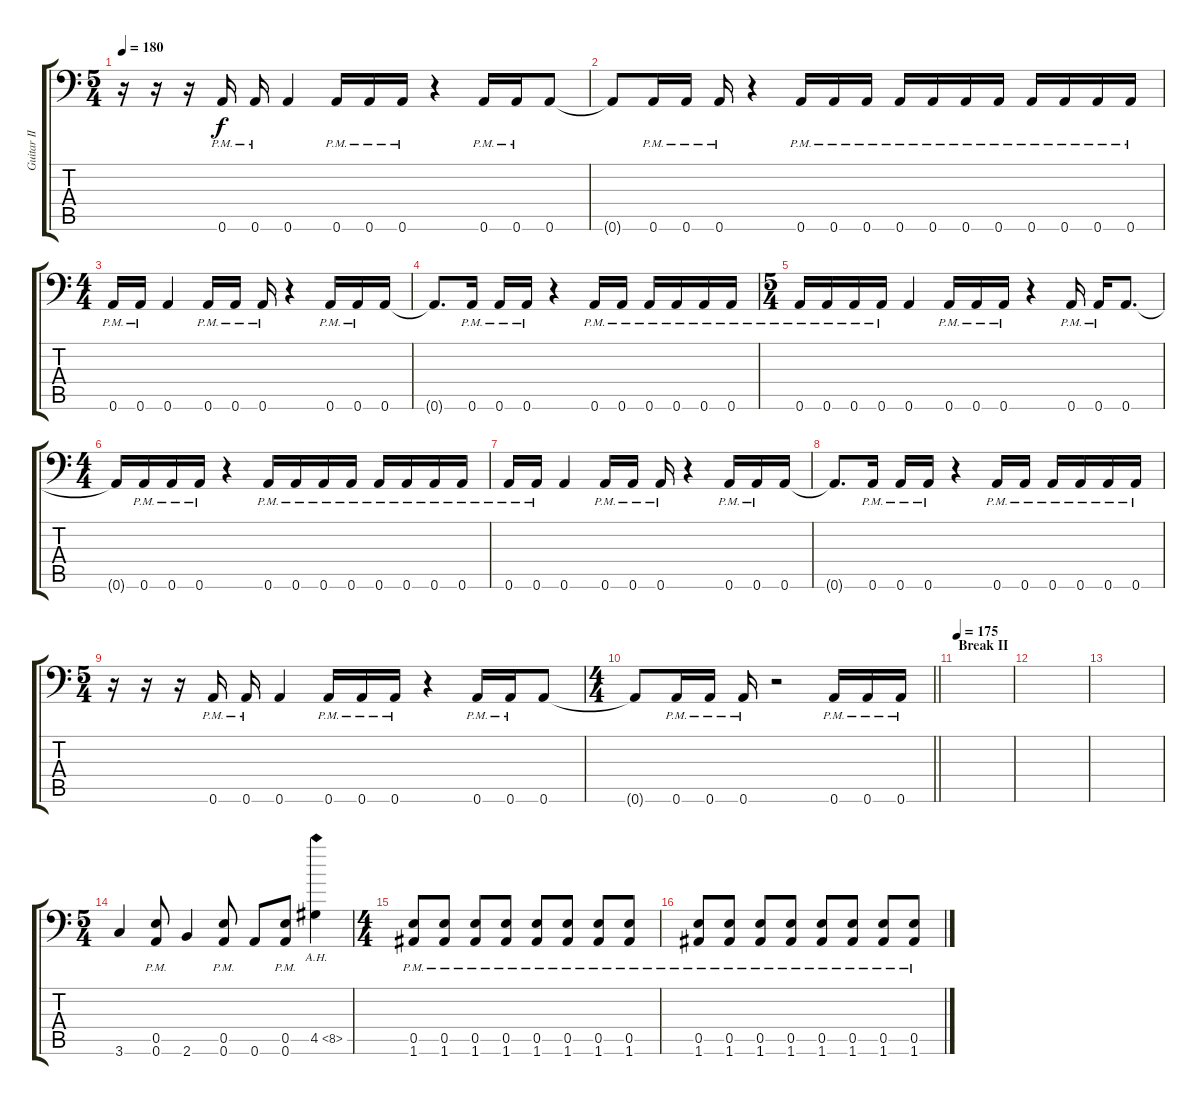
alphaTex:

\track ("Guitar II" "Guitar II") {instrument overdrivenguitar}
\staff {score tabs}
\tuning (B3 Gb3 D3 A2 E2 A1) {hide}
\ts (5 4)
\tempo 180
\clef f4
\ks c
r.16{dy f} r.16 r.16 0.6{pm}.16 0.6{pm}.16 0.6.4 0.6{pm}.16 0.6{pm}.16 0.6{pm}.16 r.4 0.6{pm}.16 0.6{pm}.16 0.6.8 |
0.6{t}.8 0.6{pm}.16 0.6{pm}.16 0.6{pm}.16 r.4 0.6{pm}.16 0.6{pm}.16 0.6{pm}.16 0.6{pm}.16 0.6{pm}.16 0.6{pm}.16 0.6{pm}.16 0.6{pm}.16 0.6{pm}.16 0.6{pm}.16 0.6{pm}.16 |
\ts (4 4)
0.6{pm}.16 0.6{pm}.16 0.6.4 0.6{pm}.16 0.6{pm}.16 0.6{pm}.16 r.4 0.6{pm}.16 0.6{pm}.16 0.6.16 |
0.6{t}.8{d} 0.6{pm}.16 0.6{pm}.16 0.6{pm}.16 r.4 0.6{pm}.16 0.6{pm}.16 0.6{pm}.16 0.6{pm}.16 0.6{pm}.16 0.6{pm}.16 |
\ts (5 4)
0.6{pm}.16 0.6{pm}.16 0.6{pm}.16 0.6{pm}.16 0.6.4 0.6{pm}.16 0.6{pm}.16 0.6{pm}.16 r.4 0.6{pm}.16 0.6{pm}.16 0.6.8{d} |
\ts (4 4)
0.6{t}.16 0.6{pm}.16 0.6{pm}.16 0.6{pm}.16 r.4 0.6{pm}.16 0.6{pm}.16 0.6{pm}.16 0.6{pm}.16 0.6{pm}.16 0.6{pm}.16 0.6{pm}.16 0.6{pm}.16 |
0.6{pm}.16 0.6{pm}.16 0.6.4 0.6{pm}.16 0.6{pm}.16 0.6{pm}.16 r.4 0.6{pm}.16 0.6{pm}.16 0.6.16 |
0.6{t}.8{d} 0.6{pm}.16 0.6{pm}.16 0.6{pm}.16 r.4 0.6{pm}.16 0.6{pm}.16 0.6{pm}.16 0.6{pm}.16 0.6{pm}.16 0.6{pm}.16 |
\ts (5 4)
r.16 r.16 r.16 0.6{pm}.16 0.6{pm}.16 0.6.4 0.6{pm}.16 0.6{pm}.16 0.6{pm}.16 r.4 0.6{pm}.16 0.6{pm}.16 0.6.8 |
\ts (4 4)
\barLineRight lightlight
0.6{t}.8 0.6{pm}.16 0.6{pm}.16 0.6{pm}.16 r.2 0.6{pm}.16 0.6{pm}.16 0.6{pm}.16 |
\section ("" "Break II")
\tempo 175
|
|
|
\ts (5 4)
3.6.4 (0.5{pm} 0.6{pm}).8 2.6.4 (0.5{pm} 0.6{pm}).8 0.6.8 (0.5{pm} 0.6{pm}).8 4.5{ah 4}.4 |
\ts (4 4)
(0.5{pm} 1.6{pm}).8 (0.5{pm} 1.6{pm}).8 (0.5{pm} 1.6{pm}).8 (0.5{pm} 1.6{pm}).8 (0.5{pm} 1.6{pm}).8 (0.5{pm} 1.6{pm}).8 (0.5{pm} 1.6{pm}).8 (0.5{pm} 1.6{pm}).8 |
(0.5{pm} 1.6{pm}).8 (0.5{pm} 1.6{pm}).8 (0.5{pm} 1.6{pm}).8 (0.5{pm} 1.6{pm}).8 (0.5{pm} 1.6{pm}).8 (0.5{pm} 1.6{pm}).8 (0.5{pm} 1.6{pm}).8 (0.5{pm} 1.6{pm}).8
